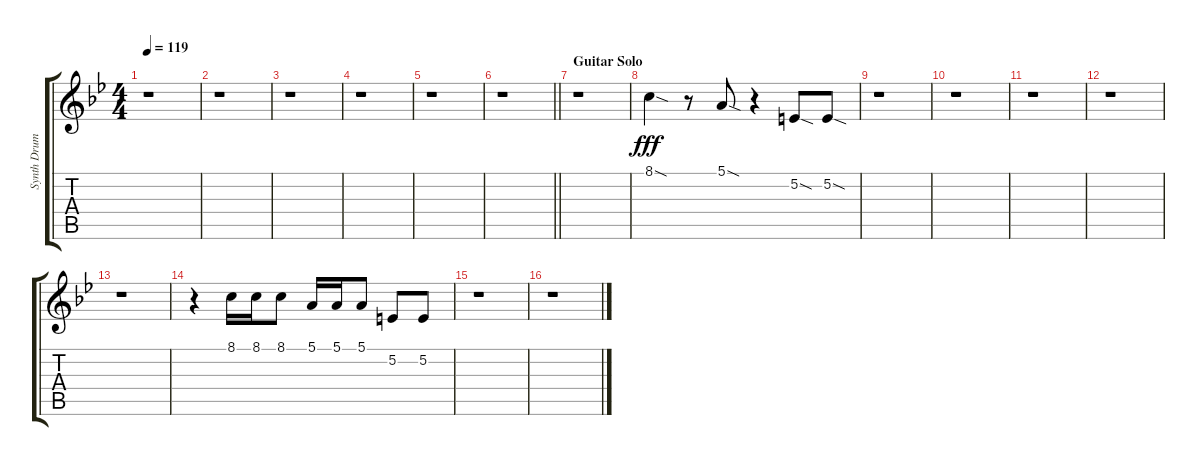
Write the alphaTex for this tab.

\track ("Synth Drums" "Synth Drum") {instrument synthdrum}
\staff {score tabs}
\tuning (E4 B3 G3 D3 A2 E2) {hide}
\ts (4 4)
\tempo 119
\clef g2
\ks bb
r.1{dy fff} |
r.1 |
r.1 |
r.1 |
r.1 |
\barLineRight lightlight
r.1 |
\section ("" "Guitar Solo")
r.1 |
8.1{sod}.4{balance 0} r.8 5.1{sod}.8{balance 16} r.4 5.2{sod}.8{balance 8} 5.2{sod}.8 |
r.1 |
r.1 |
r.1 |
r.1 |
r.1 |
r.4 8.1.16{balance 0} 8.1.16 8.1.8 5.1.16{balance 16} 5.1.16 5.1.8 5.2.8{balance 8} 5.2.8 |
r.1 |
r.1
